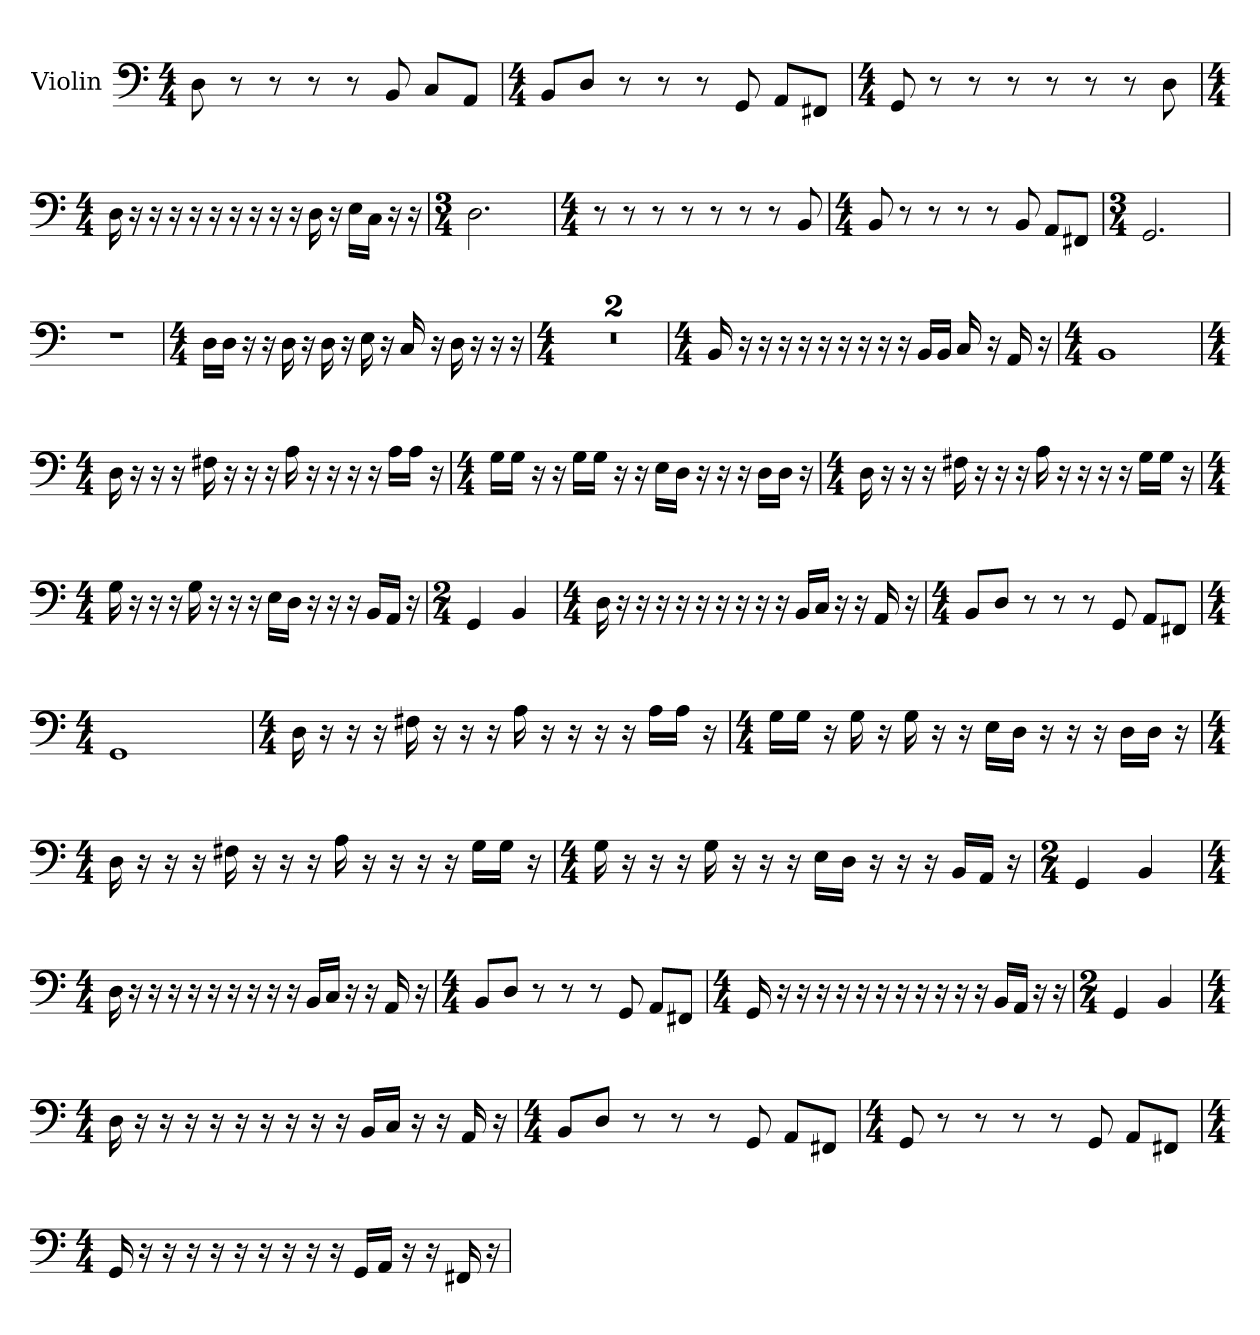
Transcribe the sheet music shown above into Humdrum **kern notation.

**kern
*part1
*staff1
*I"Violin
*I'Vln
*M4/4
=
8D
8r
8r
8r
8r
8BB
8CL
8AAJ
=
*M4/4
8BBL
8DJ
8r
8r
8r
8GG
8AAL
8FF#XJ
=
*M4/4
8GG
8r
8r
8r
8r
8r
8r
8D
=
*M4/4
16D
16r
16r
16r
16r
16r
16r
16r
16r
16r
16D
16r
16ELL
16CJJ
16r
16r
=
*M3/4
2.D
=
*M4/4
8r
8r
8r
8r
8r
8r
8r
8BB
=
*M4/4
8BB
8r
8r
8r
8r
8BB
8AAL
8FF#XJ
=
*M3/4
2.GG
=
2.r
=
*M4/4
16DLL
16DJJ
16r
16r
16D
16r
16D
16r
16E
16r
16C
16r
16D
16r
16r
16r
=
*M4/4
1r
=
*M4/4
1r
=
*M4/4
16BB
16r
16r
16r
16r
16r
16r
16r
16r
16r
16BBLL
16BBJJ
16C
16r
16AA
16r
=
*M4/4
1BB
=
*M4/4
16D
16r
16r
16r
16F#X
16r
16r
16r
16A
16r
16r
16r
16r
16ALL
16AJJ
16r
=
*M4/4
16GLL
16GJJ
16r
16r
16GLL
16GJJ
16r
16r
16ELL
16DJJ
16r
16r
16r
16DLL
16DJJ
16r
=
*M4/4
16D
16r
16r
16r
16F#X
16r
16r
16r
16A
16r
16r
16r
16r
16GLL
16GJJ
16r
=
*M4/4
16G
16r
16r
16r
16G
16r
16r
16r
16ELL
16DJJ
16r
16r
16r
16BBLL
16AAJJ
16r
=
*M2/4
4GG
4BB
=
*M4/4
16D
16r
16r
16r
16r
16r
16r
16r
16r
16r
16BBLL
16CJJ
16r
16r
16AA
16r
=
*M4/4
8BBL
8DJ
8r
8r
8r
8GG
8AAL
8FF#XJ
=
*M4/4
1GG
=
*M4/4
16D
16r
16r
16r
16F#X
16r
16r
16r
16A
16r
16r
16r
16r
16ALL
16AJJ
16r
=
*M4/4
16GLL
16GJJ
16r
16G
16r
16G
16r
16r
16ELL
16DJJ
16r
16r
16r
16DLL
16DJJ
16r
=
*M4/4
16D
16r
16r
16r
16F#X
16r
16r
16r
16A
16r
16r
16r
16r
16GLL
16GJJ
16r
=
*M4/4
16G
16r
16r
16r
16G
16r
16r
16r
16ELL
16DJJ
16r
16r
16r
16BBLL
16AAJJ
16r
=
*M2/4
4GG
4BB
=
*M4/4
16D
16r
16r
16r
16r
16r
16r
16r
16r
16r
16BBLL
16CJJ
16r
16r
16AA
16r
=
*M4/4
8BBL
8DJ
8r
8r
8r
8GG
8AAL
8FF#XJ
=
*M4/4
16GG
16r
16r
16r
16r
16r
16r
16r
16r
16r
16r
16r
16BBLL
16AAJJ
16r
16r
=
*M2/4
4GG
4BB
=
*M4/4
16D
16r
16r
16r
16r
16r
16r
16r
16r
16r
16BBLL
16CJJ
16r
16r
16AA
16r
=
*M4/4
8BBL
8DJ
8r
8r
8r
8GG
8AAL
8FF#XJ
=
*M4/4
8GG
8r
8r
8r
8r
8GG
8AAL
8FF#XJ
=
*M4/4
16GG
16r
16r
16r
16r
16r
16r
16r
16r
16r
16GGLL
16AAJJ
16r
16r
16FF#X
16r
=
*-
